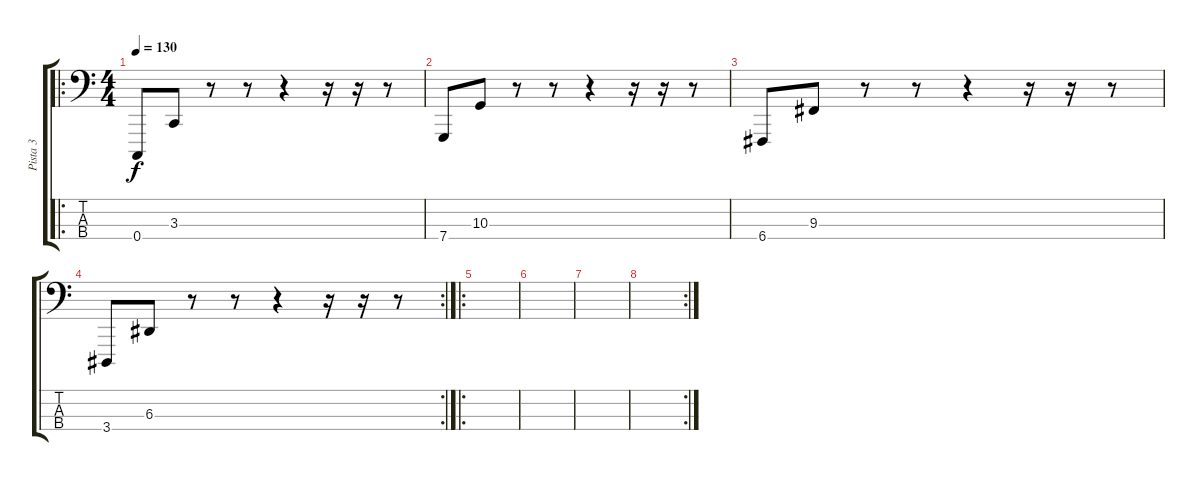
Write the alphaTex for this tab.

\track ("Pista 3" "Pista 3") {instrument acousticgrandpiano}
\staff {score tabs}
\tuning (G2 D2 A1 C1) {hide}
\ro
\ts (4 4)
\tempo 130
\clef f4
\ks c
0.4.8{dy f} 3.3.8 r.8 r.8 r.4 r.16 r.16 r.8 |
7.4.8 10.3.8 r.8 r.8 r.4 r.16 r.16 r.8 |
6.4.8 9.3.8 r.8 r.8 r.4 r.16 r.16 r.8 |
\rc 2
3.4.8 6.3.8 r.8 r.8 r.4 r.16 r.16 r.8 |
\ro
|
|
|
\rc 2
